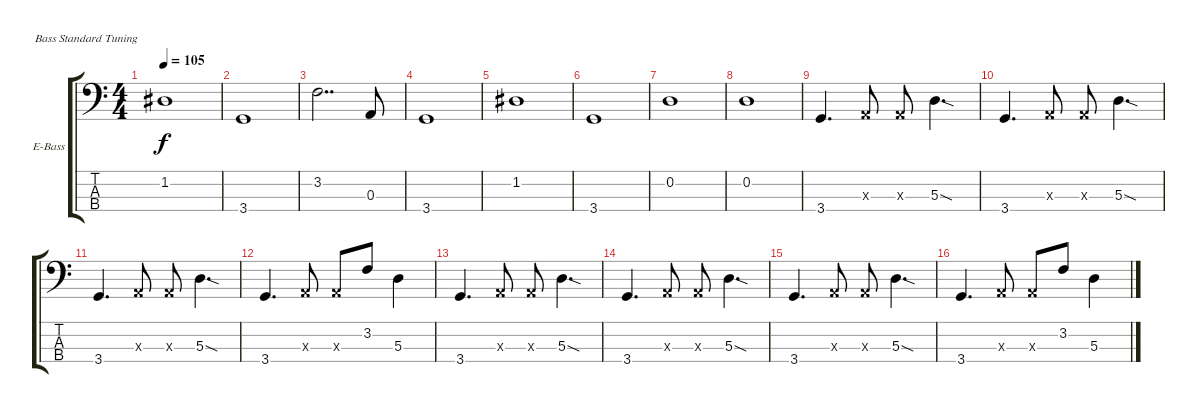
\defaultSystemsLayout 4
\bracketExtendMode groupsimilarinstruments
\firstSystemTrackNameOrientation horizontal
\otherSystemsTrackNameOrientation horizontal
\track ("Electric Bass" "E-Bass") {instrument electricbassfinger}
\staff {score tabs}
\tuning (G2 D2 A1 E1)
\ts (4 4)
\tempo 105
\clef f4
\scale
0.333333
\ks c
1.2.1{dy f} |
\scale
0.333333 3.4.1 |
\scale
0.333333 3.2.2{dd} 0.3.8 |
\scale
0.333333 3.4.1 |
\scale
0.333333 1.2.1 |
\scale
0.333333 3.4.1 |
\scale
0.333333 0.2.1 |
\scale
0.333333 0.2.1 |
\scale
0.333333 3.4.4{d} 0.3{x}.8 0.3{x}.8 5.3{sod}.4{d} |
\scale
0.333333 3.4.4{d} 0.3{x}.8 0.3{x}.8 5.3{sod}.4{d} |
\scale
0.333333 3.4.4{d} 0.3{x}.8 0.3{x}.8 5.3{sod}.4{d} |
\scale
0.333333 3.4.4{d} 0.3{x}.8 0.3{x}.8 3.2.8 5.3.4 |
\scale
0.333333 3.4.4{d} 0.3{x}.8 0.3{x}.8 5.3{sod}.4{d} |
\scale
0.333333 3.4.4{d} 0.3{x}.8 0.3{x}.8 5.3{sod}.4{d} |
\scale
0.333333 3.4.4{d} 0.3{x}.8 0.3{x}.8 5.3{sod}.4{d} |
\scale
0.333333 3.4.4{d} 0.3{x}.8 0.3{x}.8 3.2.8 5.3.4
